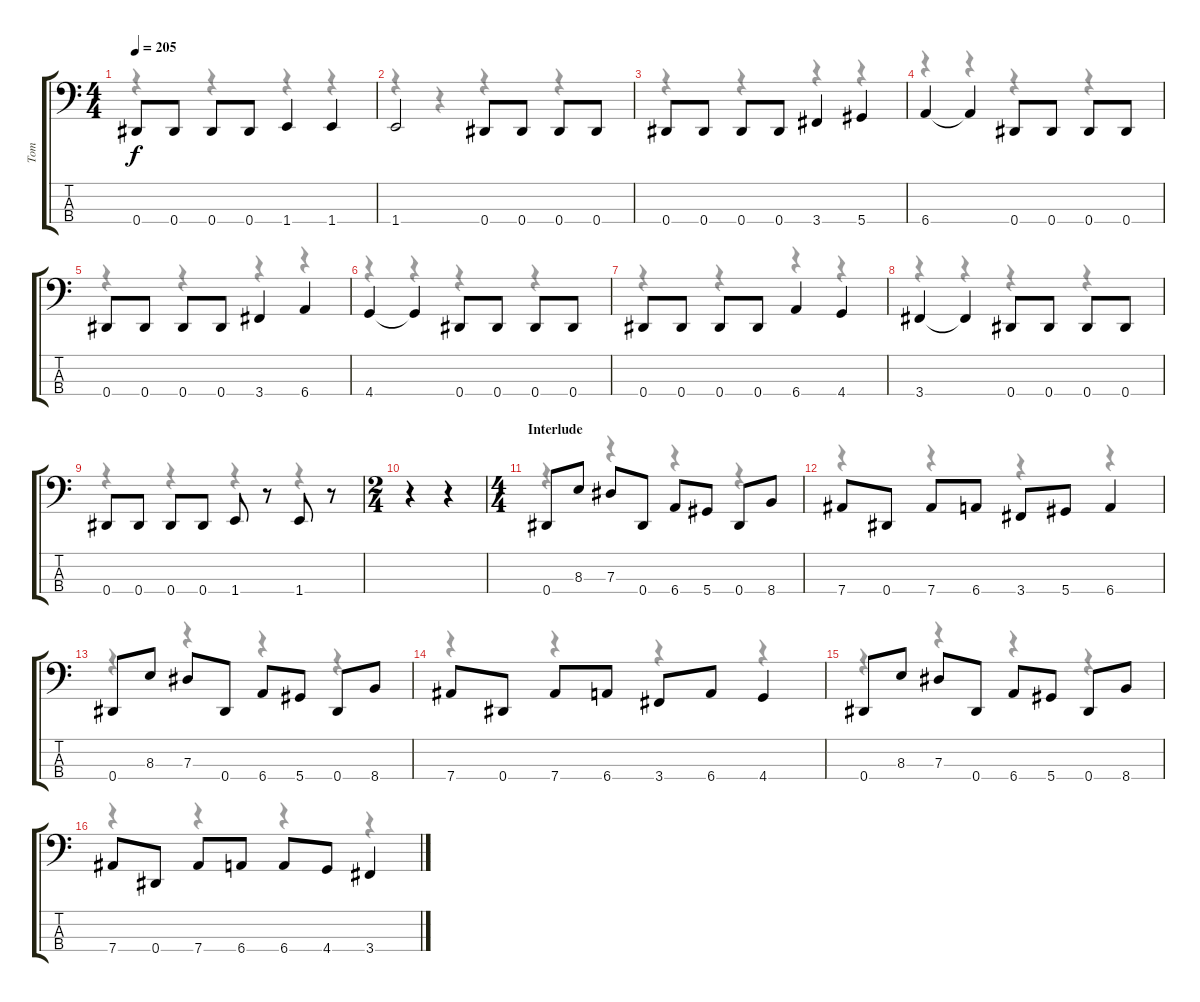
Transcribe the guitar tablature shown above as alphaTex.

\track ("Tom" "Tom") {instrument electricbasspick}
\staff {score tabs}
\tuning (Gb2 Db2 Ab1 Eb1) {hide}
\voice
\ts (4 4)
\tempo 205
\clef f4
\ks c
0.4.8{dy f} 0.4.8 0.4.8 0.4.8 1.4.4 1.4.4 |
1.4.2 0.4.8 0.4.8 0.4.8 0.4.8 |
0.4.8 0.4.8 0.4.8 0.4.8 3.4.4 5.4.4 |
6.4.4 6.4{t}.4 0.4.8 0.4.8 0.4.8 0.4.8 |
0.4.8 0.4.8 0.4.8 0.4.8 3.4.4 6.4.4 |
4.4.4 4.4{t}.4 0.4.8 0.4.8 0.4.8 0.4.8 |
0.4.8 0.4.8 0.4.8 0.4.8 6.4.4 4.4.4 |
3.4.4 3.4{t}.4 0.4.8 0.4.8 0.4.8 0.4.8 |
0.4.8 0.4.8 0.4.8 0.4.8 1.4.8 r.8 1.4.8 r.8 |
\ts (2 4)
r.4 r.4 |
\ts (4 4)
\section ("" "Interlude")
0.4.8 8.3.8 7.3.8 0.4.8 6.4.8 5.4.8 0.4.8 8.4.8 |
7.4.8 0.4.8 7.4.8 6.4.8 3.4.8 5.4.8 6.4.4 |
0.4.8 8.3.8 7.3.8 0.4.8 6.4.8 5.4.8 0.4.8 8.4.8 |
7.4.8 0.4.8 7.4.8 6.4.8 3.4.8 6.4.8 4.4.4 |
0.4.8 8.3.8 7.3.8 0.4.8 6.4.8 5.4.8 0.4.8 8.4.8 |
7.4.8 0.4.8 7.4.8 6.4.8 6.4.8 4.4.8 3.4.4
\voice
\clef f4
\ottava regular
\simile none
\ks c
r.4{dy f} r.4 r.4 r.4 |
r.4 r.4 r.4 r.4 |
r.4 r.4 r.4 r.4 |
r.4 r.4 r.4 r.4 |
r.4 r.4 r.4 r.4 |
r.4 r.4 r.4 r.4 |
r.4 r.4 r.4 r.4 |
r.4 r.4 r.4 r.4 |
r.4 r.4 r.4 r.4 |
r.4 r.4 |
r.4 r.4 r.4 r.4 |
r.4 r.4 r.4 r.4 |
r.4 r.4 r.4 r.4 |
r.4 r.4 r.4 r.4 |
r.4 r.4 r.4 r.4 |
r.4 r.4 r.4 r.4
